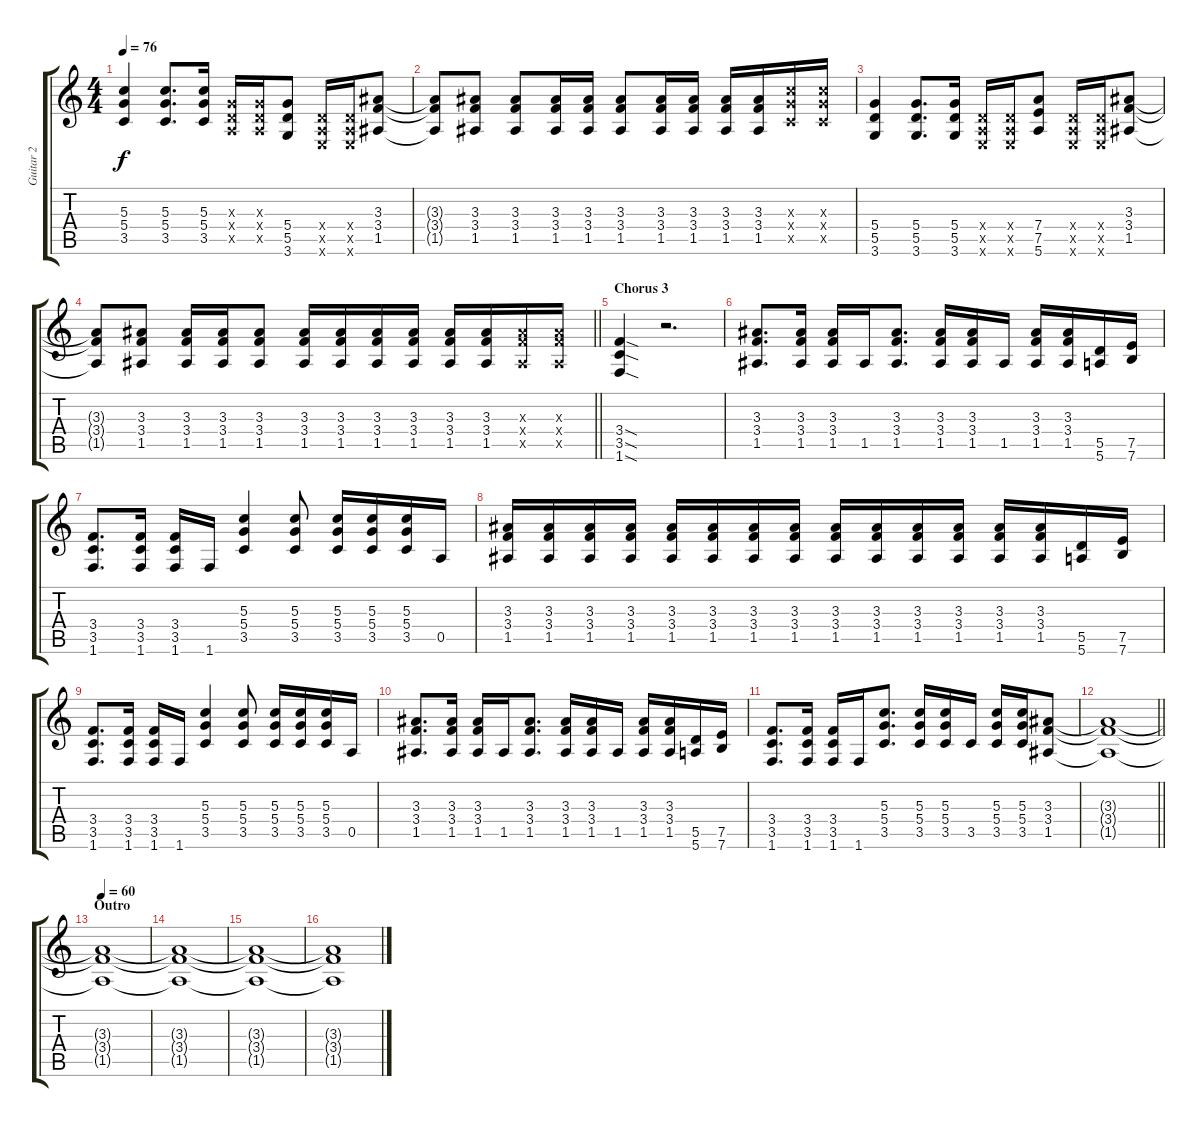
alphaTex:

\track ("Guitar 2" "Guitar 2") {instrument overdrivenguitar}
\staff {score tabs}
\tuning (E4 B3 G3 D3 A2 E2) {hide}
\ts (4 4)
\tempo 76
\clef g2
\ks c
(5.3 5.4 3.5).4{dy f} (5.3 5.4 3.5).8{d} (5.3 5.4 3.5).16 (0.3{x} 0.4{x} 0.5{x}).16 (0.3{x} 0.4{x} 0.5{x}).16 (5.4 5.5 3.6).8 (0.4{x} 0.5{x} 0.6{x}).16 (0.4{x} 0.5{x} 0.6{x}).16 (3.3 3.4 1.5).8 |
(3.3{t} 3.4{t} 1.5{t}).8 (3.3 3.4 1.5).8 (3.3 3.4 1.5).8 (3.3 3.4 1.5).16 (3.3 3.4 1.5).16 (3.3 3.4 1.5).8 (3.3 3.4 1.5).16 (3.3 3.4 1.5).16 (3.3 3.4 1.5).16 (3.3 3.4 1.5).16 (5.3{x} 5.4{x} 3.5{x}).16 (5.3{x} 5.4{x} 3.5{x}).16 |
(5.4 5.5 3.6).4 (5.4 5.5 3.6).8{d} (5.4 5.5 3.6).16 (0.4{x} 0.5{x} 0.6{x}).16 (0.4{x} 0.5{x} 0.6{x}).16 (7.4 7.5 5.6).8 (0.4{x} 0.5{x} 0.6{x}).16 (0.4{x} 0.5{x} 0.6{x}).16 (3.3 3.4 1.5).8 |
\barLineRight lightlight
(3.3{t} 3.4{t} 1.5{t}).8 (3.3 3.4 1.5).8 (3.3 3.4 1.5).16 (3.3 3.4 1.5).16 (3.3 3.4 1.5).8 (3.3 3.4 1.5).16 (3.3 3.4 1.5).16 (3.3 3.4 1.5).16 (3.3 3.4 1.5).16 (3.3 3.4 1.5).16 (3.3 3.4 1.5).16 (3.3{x} 3.4{x} 1.5{x}).16 (3.3{x} 3.4{x} 1.5{x}).16 |
\section ("" "Chorus 3")
(3.4{sod} 3.5{sod} 1.6{sod}).4 r.2{d} |
(3.3 3.4 1.5).8{d} (3.3 3.4 1.5).16 (3.3 3.4 1.5).16 1.5.16 (3.3 3.4 1.5).8{d} (3.3 3.4 1.5).16 (3.3 3.4 1.5).16 1.5.16 (3.3 3.4 1.5).16 (3.3 3.4 1.5).16 (5.5 5.6).16 (7.5 7.6).16 |
(3.4 3.5 1.6).8{d} (3.4 3.5 1.6).16 (3.4 3.5 1.6).16 1.6.16 (5.3 5.4 3.5).4 (5.3 5.4 3.5).8 (5.3 5.4 3.5).16 (5.3 5.4 3.5).16 (5.3 5.4 3.5).16 0.5.16 |
(3.3 3.4 1.5).16 (3.3 3.4 1.5).16 (3.3 3.4 1.5).16 (3.3 3.4 1.5).16 (3.3 3.4 1.5).16 (3.3 3.4 1.5).16 (3.3 3.4 1.5).16 (3.3 3.4 1.5).16 (3.3 3.4 1.5).16 (3.3 3.4 1.5).16 (3.3 3.4 1.5).16 (3.3 3.4 1.5).16 (3.3 3.4 1.5).16 (3.3 3.4 1.5).16 (5.5 5.6).16 (7.5 7.6).16 |
(3.4 3.5 1.6).8{d} (3.4 3.5 1.6).16 (3.4 3.5 1.6).16 1.6.16 (5.3 5.4 3.5).4 (5.3 5.4 3.5).8 (5.3 5.4 3.5).16 (5.3 5.4 3.5).16 (5.3 5.4 3.5).16 0.5.16 |
(3.3 3.4 1.5).8{d} (3.3 3.4 1.5).16 (3.3 3.4 1.5).16 1.5.16 (3.3 3.4 1.5).8{d} (3.3 3.4 1.5).16 (3.3 3.4 1.5).16 1.5.16 (3.3 3.4 1.5).16 (3.3 3.4 1.5).16 (5.5 5.6).16 (7.5 7.6).16 |
(3.4 3.5 1.6).8{d} (3.4 3.5 1.6).16 (3.4 3.5 1.6).16 1.6.16 (5.3 5.4 3.5).8{d} (5.3 5.4 3.5).16 (5.3 5.4 3.5).16 3.5.16 (5.3 5.4 3.5).16 (5.3 5.4 3.5).16 (3.3 3.4 1.5).8 |
\barLineRight lightlight
(3.3{t} 3.4{t} 1.5{t}).1 |
\section ("" "Outro")
\tempo 60
(3.3{t} 3.4{t} 1.5{t}).1{volume 0} |
(3.3{t} 3.4{t} 1.5{t}).1 |
(3.3{t} 3.4{t} 1.5{t}).1 |
(3.3{t} 3.4{t} 1.5{t}).1
